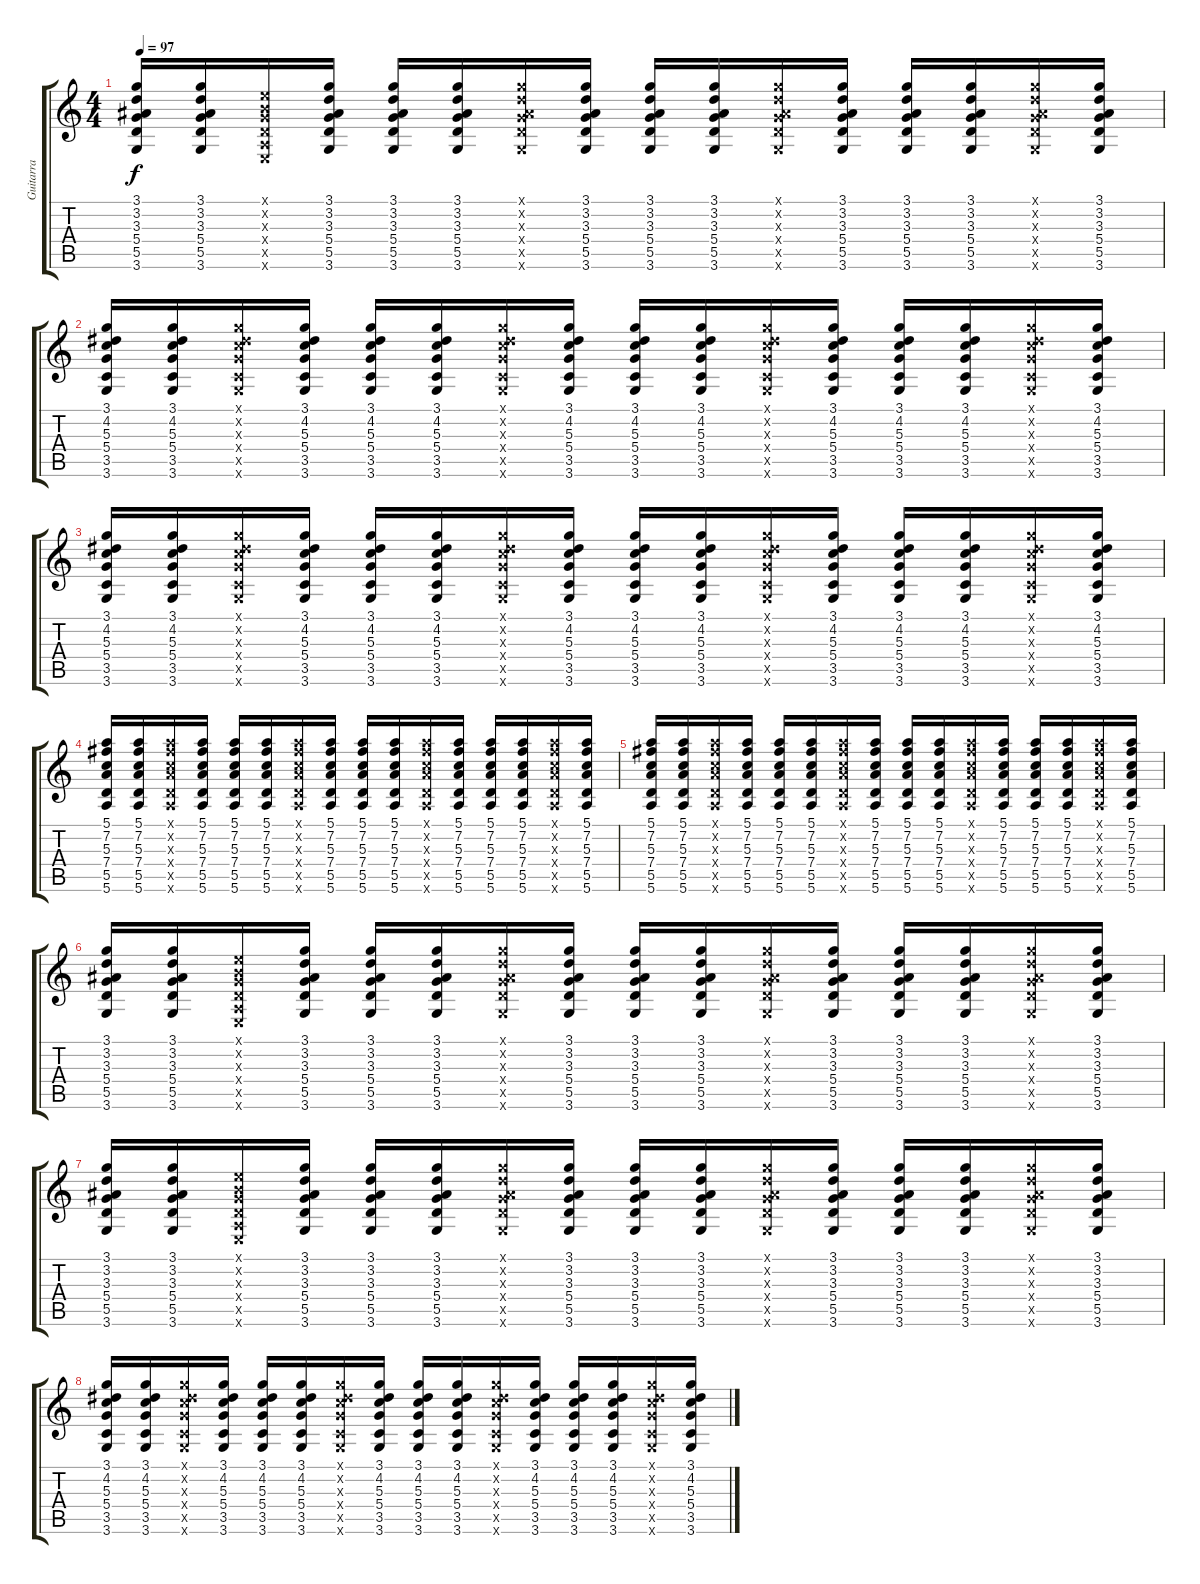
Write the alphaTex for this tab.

\track ("Guitarra" "Guitarra") {instrument acousticguitarsteel}
\staff {score tabs}
\tuning (E4 B3 G3 D3 A2 E2) {hide}
\ts (4 4)
\tempo 97
\clef g2
\ks c
(3.1 3.2 3.3 5.4 5.5 3.6).16{dy f} (3.1 3.2 3.3 5.4 5.5 3.6).16 (0.1{x} 0.2{x} 0.3{x} 0.4{x} 0.5{x} 0.6{x}).16 (3.1 3.2 3.3 5.4 5.5 3.6).16 (3.1 3.2 3.3 5.4 5.5 3.6).16 (3.1 3.2 3.3 5.4 5.5 3.6).16 (3.1{x} 3.2{x} 3.3{x} 5.4{x} 5.5{x} 3.6{x}).16 (3.1 3.2 3.3 5.4 5.5 3.6).16 (3.1 3.2 3.3 5.4 5.5 3.6).16 (3.1 3.2 3.3 5.4 5.5 3.6).16 (3.1{x} 3.2{x} 3.3{x} 5.4{x} 5.5{x} 3.6{x}).16 (3.1 3.2 3.3 5.4 5.5 3.6).16 (3.1 3.2 3.3 5.4 5.5 3.6).16 (3.1 3.2 3.3 5.4 5.5 3.6).16 (3.1{x} 3.2{x} 3.3{x} 5.4{x} 5.5{x} 3.6{x}).16 (3.1 3.2 3.3 5.4 5.5 3.6).16 |
(3.1 4.2 5.3 5.4 3.5 3.6).16 (3.1 4.2 5.3 5.4 3.5 3.6).16 (3.1{x} 4.2{x} 5.3{x} 5.4{x} 3.5{x} 3.6{x}).16 (3.1 4.2 5.3 5.4 3.5 3.6).16 (3.1 4.2 5.3 5.4 3.5 3.6).16 (3.1 4.2 5.3 5.4 3.5 3.6).16 (3.1{x} 4.2{x} 5.3{x} 5.4{x} 3.5{x} 3.6{x}).16 (3.1 4.2 5.3 5.4 3.5 3.6).16 (3.1 4.2 5.3 5.4 3.5 3.6).16 (3.1 4.2 5.3 5.4 3.5 3.6).16 (3.1{x} 4.2{x} 5.3{x} 5.4{x} 3.5{x} 3.6{x}).16 (3.1 4.2 5.3 5.4 3.5 3.6).16 (3.1 4.2 5.3 5.4 3.5 3.6).16 (3.1 4.2 5.3 5.4 3.5 3.6).16 (3.1{x} 4.2{x} 5.3{x} 5.4{x} 3.5{x} 3.6{x}).16 (3.1 4.2 5.3 5.4 3.5 3.6).16 |
(3.1 4.2 5.3 5.4 3.5 3.6).16 (3.1 4.2 5.3 5.4 3.5 3.6).16 (3.1{x} 4.2{x} 5.3{x} 5.4{x} 3.5{x} 3.6{x}).16 (3.1 4.2 5.3 5.4 3.5 3.6).16 (3.1 4.2 5.3 5.4 3.5 3.6).16 (3.1 4.2 5.3 5.4 3.5 3.6).16 (3.1{x} 4.2{x} 5.3{x} 5.4{x} 3.5{x} 3.6{x}).16 (3.1 4.2 5.3 5.4 3.5 3.6).16 (3.1 4.2 5.3 5.4 3.5 3.6).16 (3.1 4.2 5.3 5.4 3.5 3.6).16 (3.1{x} 4.2{x} 5.3{x} 5.4{x} 3.5{x} 3.6{x}).16 (3.1 4.2 5.3 5.4 3.5 3.6).16 (3.1 4.2 5.3 5.4 3.5 3.6).16 (3.1 4.2 5.3 5.4 3.5 3.6).16 (3.1{x} 4.2{x} 5.3{x} 5.4{x} 3.5{x} 3.6{x}).16 (3.1 4.2 5.3 5.4 3.5 3.6).16 |
(5.1 7.2 5.3 7.4 5.5 5.6).16 (5.1 7.2 5.3 7.4 5.5 5.6).16 (5.1{x} 7.2{x} 5.3{x} 7.4{x} 5.5{x} 5.6{x}).16 (5.1 7.2 5.3 7.4 5.5 5.6).16 (5.1 7.2 5.3 7.4 5.5 5.6).16 (5.1 7.2 5.3 7.4 5.5 5.6).16 (5.1{x} 7.2{x} 5.3{x} 7.4{x} 5.5{x} 5.6{x}).16 (5.1 7.2 5.3 7.4 5.5 5.6).16 (5.1 7.2 5.3 7.4 5.5 5.6).16 (5.1 7.2 5.3 7.4 5.5 5.6).16 (5.1{x} 7.2{x} 5.3{x} 7.4{x} 5.5{x} 5.6{x}).16 (5.1 7.2 5.3 7.4 5.5 5.6).16 (5.1 7.2 5.3 7.4 5.5 5.6).16 (5.1 7.2 5.3 7.4 5.5 5.6).16 (5.1{x} 7.2{x} 5.3{x} 7.4{x} 5.5{x} 5.6{x}).16 (5.1 7.2 5.3 7.4 5.5 5.6).16 |
(5.1 7.2 5.3 7.4 5.5 5.6).16 (5.1 7.2 5.3 7.4 5.5 5.6).16 (5.1{x} 7.2{x} 5.3{x} 7.4{x} 5.5{x} 5.6{x}).16 (5.1 7.2 5.3 7.4 5.5 5.6).16 (5.1 7.2 5.3 7.4 5.5 5.6).16 (5.1 7.2 5.3 7.4 5.5 5.6).16 (5.1{x} 7.2{x} 5.3{x} 7.4{x} 5.5{x} 5.6{x}).16 (5.1 7.2 5.3 7.4 5.5 5.6).16 (5.1 7.2 5.3 7.4 5.5 5.6).16 (5.1 7.2 5.3 7.4 5.5 5.6).16 (5.1{x} 7.2{x} 5.3{x} 7.4{x} 5.5{x} 5.6{x}).16 (5.1 7.2 5.3 7.4 5.5 5.6).16 (5.1 7.2 5.3 7.4 5.5 5.6).16 (5.1 7.2 5.3 7.4 5.5 5.6).16 (5.1{x} 7.2{x} 5.3{x} 7.4{x} 5.5{x} 5.6{x}).16 (5.1 7.2 5.3 7.4 5.5 5.6).16 |
(3.1 3.2 3.3 5.4 5.5 3.6).16 (3.1 3.2 3.3 5.4 5.5 3.6).16 (0.1{x} 0.2{x} 0.3{x} 0.4{x} 0.5{x} 0.6{x}).16 (3.1 3.2 3.3 5.4 5.5 3.6).16 (3.1 3.2 3.3 5.4 5.5 3.6).16 (3.1 3.2 3.3 5.4 5.5 3.6).16 (3.1{x} 3.2{x} 3.3{x} 5.4{x} 5.5{x} 3.6{x}).16 (3.1 3.2 3.3 5.4 5.5 3.6).16 (3.1 3.2 3.3 5.4 5.5 3.6).16 (3.1 3.2 3.3 5.4 5.5 3.6).16 (3.1{x} 3.2{x} 3.3{x} 5.4{x} 5.5{x} 3.6{x}).16 (3.1 3.2 3.3 5.4 5.5 3.6).16 (3.1 3.2 3.3 5.4 5.5 3.6).16 (3.1 3.2 3.3 5.4 5.5 3.6).16 (3.1{x} 3.2{x} 3.3{x} 5.4{x} 5.5{x} 3.6{x}).16 (3.1 3.2 3.3 5.4 5.5 3.6).16 |
(3.1 3.2 3.3 5.4 5.5 3.6).16 (3.1 3.2 3.3 5.4 5.5 3.6).16 (0.1{x} 0.2{x} 0.3{x} 0.4{x} 0.5{x} 0.6{x}).16 (3.1 3.2 3.3 5.4 5.5 3.6).16 (3.1 3.2 3.3 5.4 5.5 3.6).16 (3.1 3.2 3.3 5.4 5.5 3.6).16 (3.1{x} 3.2{x} 3.3{x} 5.4{x} 5.5{x} 3.6{x}).16 (3.1 3.2 3.3 5.4 5.5 3.6).16 (3.1 3.2 3.3 5.4 5.5 3.6).16 (3.1 3.2 3.3 5.4 5.5 3.6).16 (3.1{x} 3.2{x} 3.3{x} 5.4{x} 5.5{x} 3.6{x}).16 (3.1 3.2 3.3 5.4 5.5 3.6).16 (3.1 3.2 3.3 5.4 5.5 3.6).16 (3.1 3.2 3.3 5.4 5.5 3.6).16 (3.1{x} 3.2{x} 3.3{x} 5.4{x} 5.5{x} 3.6{x}).16 (3.1 3.2 3.3 5.4 5.5 3.6).16 |
(3.1 4.2 5.3 5.4 3.5 3.6).16 (3.1 4.2 5.3 5.4 3.5 3.6).16 (3.1{x} 4.2{x} 5.3{x} 5.4{x} 3.5{x} 3.6{x}).16 (3.1 4.2 5.3 5.4 3.5 3.6).16 (3.1 4.2 5.3 5.4 3.5 3.6).16 (3.1 4.2 5.3 5.4 3.5 3.6).16 (3.1{x} 4.2{x} 5.3{x} 5.4{x} 3.5{x} 3.6{x}).16 (3.1 4.2 5.3 5.4 3.5 3.6).16 (3.1 4.2 5.3 5.4 3.5 3.6).16 (3.1 4.2 5.3 5.4 3.5 3.6).16 (3.1{x} 4.2{x} 5.3{x} 5.4{x} 3.5{x} 3.6{x}).16 (3.1 4.2 5.3 5.4 3.5 3.6).16 (3.1 4.2 5.3 5.4 3.5 3.6).16 (3.1 4.2 5.3 5.4 3.5 3.6).16 (3.1{x} 4.2{x} 5.3{x} 5.4{x} 3.5{x} 3.6{x}).16 (3.1 4.2 5.3 5.4 3.5 3.6).16
